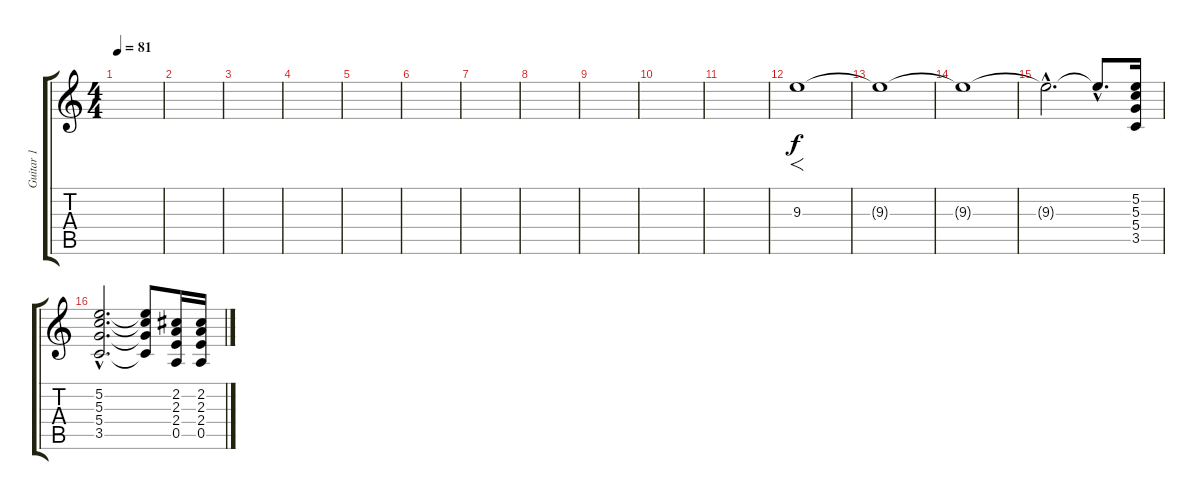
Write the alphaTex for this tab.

\track ("Guitar 1" "Guitar 1") {instrument overdrivenguitar}
\staff {score tabs}
\tuning (E4 B3 G3 D3 A2 E2) {hide}
\ts (4 4)
\tempo 81
\clef g2
\ks c
|
|
|
|
|
|
|
|
|
|
|
9.3.1{f} |
9.3{t}.1 |
9.3{t}.1 |
9.3{hac t}.2{d} 9.3{hac t}.8{d} (5.2 5.3 5.4 3.5).16{volume 13 instrument distortionguitar} |
(5.2{hac} 5.3{hac} 5.4{hac} 3.5{hac}).2{d} (5.2{t} 5.3{t} 5.4{t} 3.5{t}).8 (2.2 2.3 2.4 0.5).16 (2.2 2.3 2.4 0.5).16
